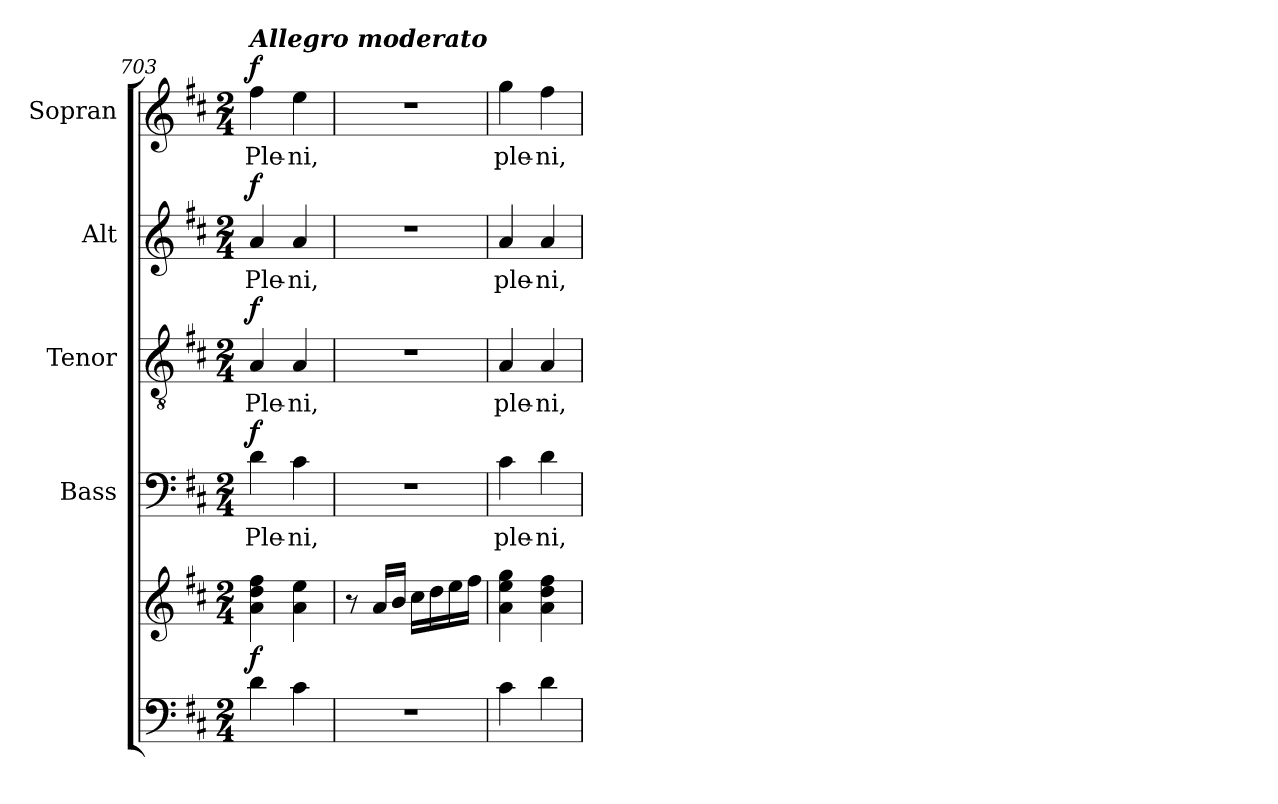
**kern	**kern	**dynam	**kern	**text	**dynam	**kern	**text	**dynam	**kern	**text	**dynam	**kern	**text	**dynam
*part5	*part5	*part5	*part4	*part4	*part4	*part3	*part3	*part3	*part2	*part2	*part2	*part1	*part1	*part1
*staff6	*staff5	*staff5/6	*staff4	*staff4	*staff4	*staff3	*staff3	*staff3	*staff2	*staff2	*staff2	*staff1	*staff1	*staff1
*	*	*	*I"Bass	*	*	*I"Tenor	*	*	*I"Alt	*	*	*I"Sopran	*	*
*	*	*	*I'B.	*	*	*I'T.	*	*	*I'A.	*	*	*I'S.	*	*
!!LO:PB:g=z
*clefF4	*clefG2	*	*clefF4	*	*	*clefGv2	*	*	*clefG2	*	*	*clefG2	*	*
*k[f#c#]	*k[f#c#]	*	*k[f#c#]	*	*	*k[f#c#]	*	*	*k[f#c#]	*	*	*k[f#c#]	*	*
*D:	*D:	*	*D:	*	*	*D:	*	*	*D:	*	*	*D:	*	*
*M2/4	*M2/4	*	*M2/4	*	*	*M2/4	*	*	*M2/4	*	*	*M2/4	*	*
=703	=703	=703	=703	=703	=703	=703	=703	=703	=703	=703	=703	=703	=703	=703
!	!	!	!	!	!	!	!	!	!	!	!	!LO:TX:a:Bi:t=Allegro moderato	!	!
!	!	!LO:DY:a=2	!	!LO:LY:b	!LO:DY:a	!	!LO:LY:b	!LO:DY:a	!	!LO:LY:b	!LO:DY:a	!	!LO:LY:b	!LO:DY:a
4d\	4a\ 4dd\ 4ff#\	f	4d\	Ple-	f	4A/	Ple-	f	4a/	Ple-	f	4ff#\	Ple-	f
!	!	!	!	!LO:LY:b	!	!	!LO:LY:b	!	!	!LO:LY:b	!	!	!LO:LY:b	!
4c#\	4a\ 4ee\	.	4c#\	-ni,	.	4A/	-ni,	.	4a/	-ni,	.	4ee\	-ni,	.
=704	=704	=704	=704	=704	=704	=704	=704	=704	=704	=704	=704	=704	=704	=704
2r	8r	.	2r	.	.	2r	.	.	2r	.	.	2r	.	.
.	16a/LL	.	.	.	.	.	.	.	.	.	.	.	.	.
.	16b/JJ	.	.	.	.	.	.	.	.	.	.	.	.	.
.	16cc#\LL	.	.	.	.	.	.	.	.	.	.	.	.	.
.	16dd\	.	.	.	.	.	.	.	.	.	.	.	.	.
.	16ee\	.	.	.	.	.	.	.	.	.	.	.	.	.
.	16ff#\JJ	.	.	.	.	.	.	.	.	.	.	.	.	.
=705	=705	=705	=705	=705	=705	=705	=705	=705	=705	=705	=705	=705	=705	=705
!	!	!	!	!LO:LY:b	!	!	!LO:LY:b	!	!	!LO:LY:b	!	!	!LO:LY:b	!
4c#\	4a\ 4ee\ 4gg\	.	4c#\	ple-	.	4A/	ple-	.	4a/	ple-	.	4gg\	ple-	.
!	!	!	!	!LO:LY:b	!	!	!LO:LY:b	!	!	!LO:LY:b	!	!	!LO:LY:b	!
4d\	4a\ 4dd\ 4ff#\	.	4d\	-ni,	.	4A/	-ni,	.	4a/	-ni,	.	4ff#\	-ni,	.
=	=	=	=	=	=	=	=	=	=	=	=	=	=	=
*-	*-	*-	*-	*-	*-	*-	*-	*-	*-	*-	*-	*-	*-	*-
